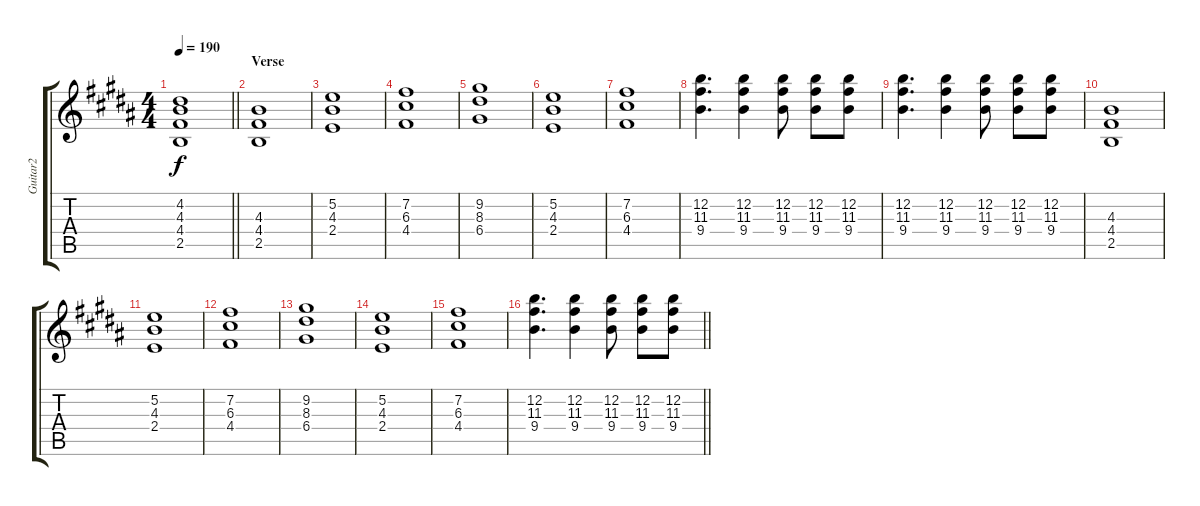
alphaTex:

\track ("Guitar2" "Guitar2") {instrument distortionguitar}
\staff {score tabs}
\tuning (E4 B3 G3 D3 A2 E2) {hide}
\ts (4 4)
\tempo 190
\clef g2
\barLineRight lightlight
\ks b
(4.2{t} 4.3{t} 4.4{t} 2.5{t}).1{dy f} |
\section ("" "Verse")
(4.3 4.4 2.5).1 |
(5.2 4.3 2.4).1 |
(7.2 6.3 4.4).1 |
(9.2 8.3 6.4).1 |
(5.2 4.3 2.4).1 |
(7.2 6.3 4.4).1 |
(12.2 11.3 9.4).4{d} (12.2 11.3 9.4).4 (12.2 11.3 9.4).8 (12.2 11.3 9.4).8 (12.2 11.3 9.4).8 |
(12.2 11.3 9.4).4{d} (12.2 11.3 9.4).4 (12.2 11.3 9.4).8 (12.2 11.3 9.4).8 (12.2 11.3 9.4).8 |
(4.3 4.4 2.5).1 |
(5.2 4.3 2.4).1 |
(7.2 6.3 4.4).1 |
(9.2 8.3 6.4).1 |
(5.2 4.3 2.4).1 |
(7.2 6.3 4.4).1 |
\barLineRight lightlight
(12.2 11.3 9.4).4{d} (12.2 11.3 9.4).4 (12.2 11.3 9.4).8 (12.2 11.3 9.4).8 (12.2 11.3 9.4).8
